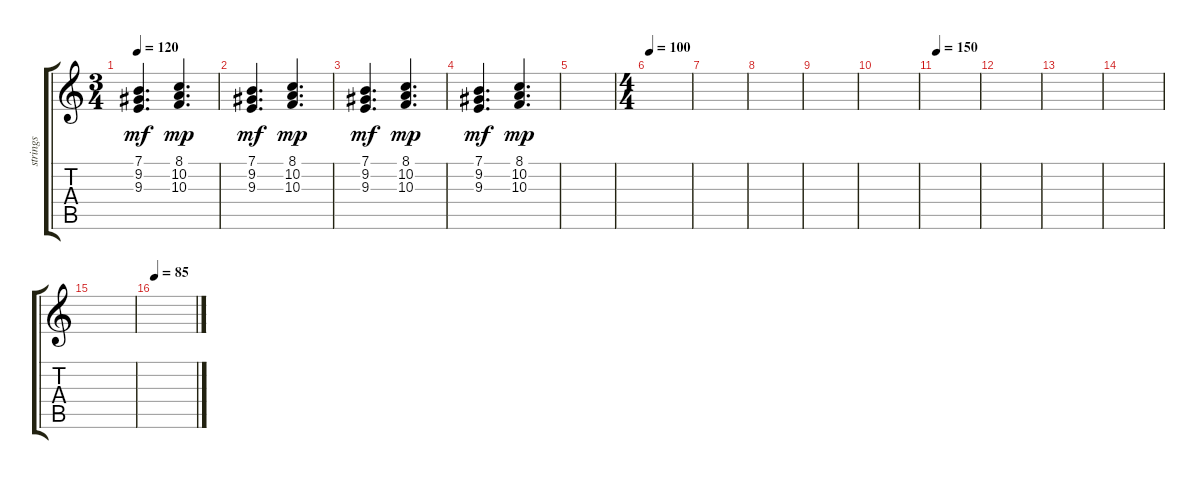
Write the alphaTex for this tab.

\track ("strings" "strings") {instrument stringensemble1}
\staff {score tabs}
\tuning (E4 B3 G3 D3 A2 E2) {hide}
\ts (3 4)
\tempo 120
\tempo 100
\tempo 120
\clef g2
\ks c
(7.1 9.2 9.3).4{d dy mf instrument stringensemble1} (8.1 10.2 10.3).4{d dy mp} |
(7.1 9.2 9.3).4{d dy mf} (8.1 10.2 10.3).4{d dy mp} |
(7.1 9.2 9.3).4{d dy mf} (8.1 10.2 10.3).4{d dy mp} |
(7.1 9.2 9.3).4{d dy mf} (8.1 10.2 10.3).4{d dy mp} |
|
\ts (4 4)
\tempo 100
|
|
|
|
|
\tempo 150
|
|
|
|
|
\tempo 85
